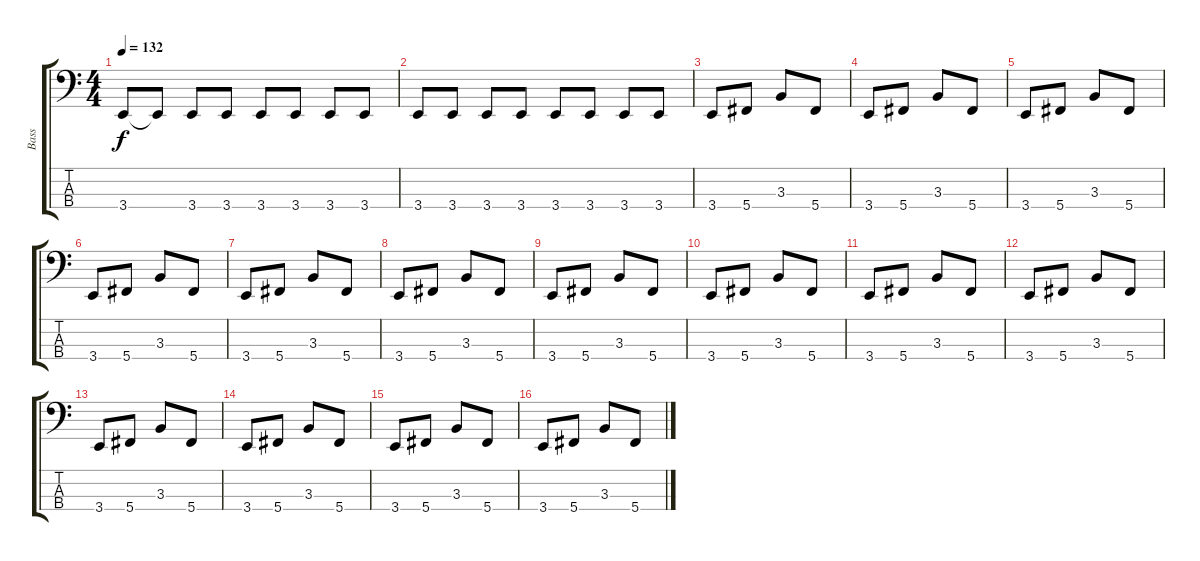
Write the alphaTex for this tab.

\track ("Bass" "Bass") {instrument electricbasspick}
\staff {score tabs}
\tuning (Gb2 Db2 Ab1 Db1) {hide}
\ts (4 4)
\tempo 132
\clef f4
\ks c
3.4{t}.8{dy f} 3.4{t}.8 3.4.8 3.4.8 3.4.8 3.4.8 3.4.8 3.4.8 |
3.4.8 3.4.8 3.4.8 3.4.8 3.4.8 3.4.8 3.4.8 3.4.8 |
3.4.8 5.4.8 3.3.8 5.4.8 |
3.4.8 5.4.8 3.3.8 5.4.8 |
3.4.8 5.4.8 3.3.8 5.4.8 |
3.4.8 5.4.8 3.3.8 5.4.8 |
3.4.8 5.4.8 3.3.8 5.4.8 |
3.4.8 5.4.8 3.3.8 5.4.8 |
3.4.8 5.4.8 3.3.8 5.4.8 |
3.4.8 5.4.8 3.3.8 5.4.8 |
3.4.8 5.4.8 3.3.8 5.4.8 |
3.4.8 5.4.8 3.3.8 5.4.8 |
3.4.8 5.4.8 3.3.8 5.4.8 |
3.4.8 5.4.8 3.3.8 5.4.8 |
3.4.8 5.4.8 3.3.8 5.4.8 |
3.4.8 5.4.8 3.3.8 5.4.8
